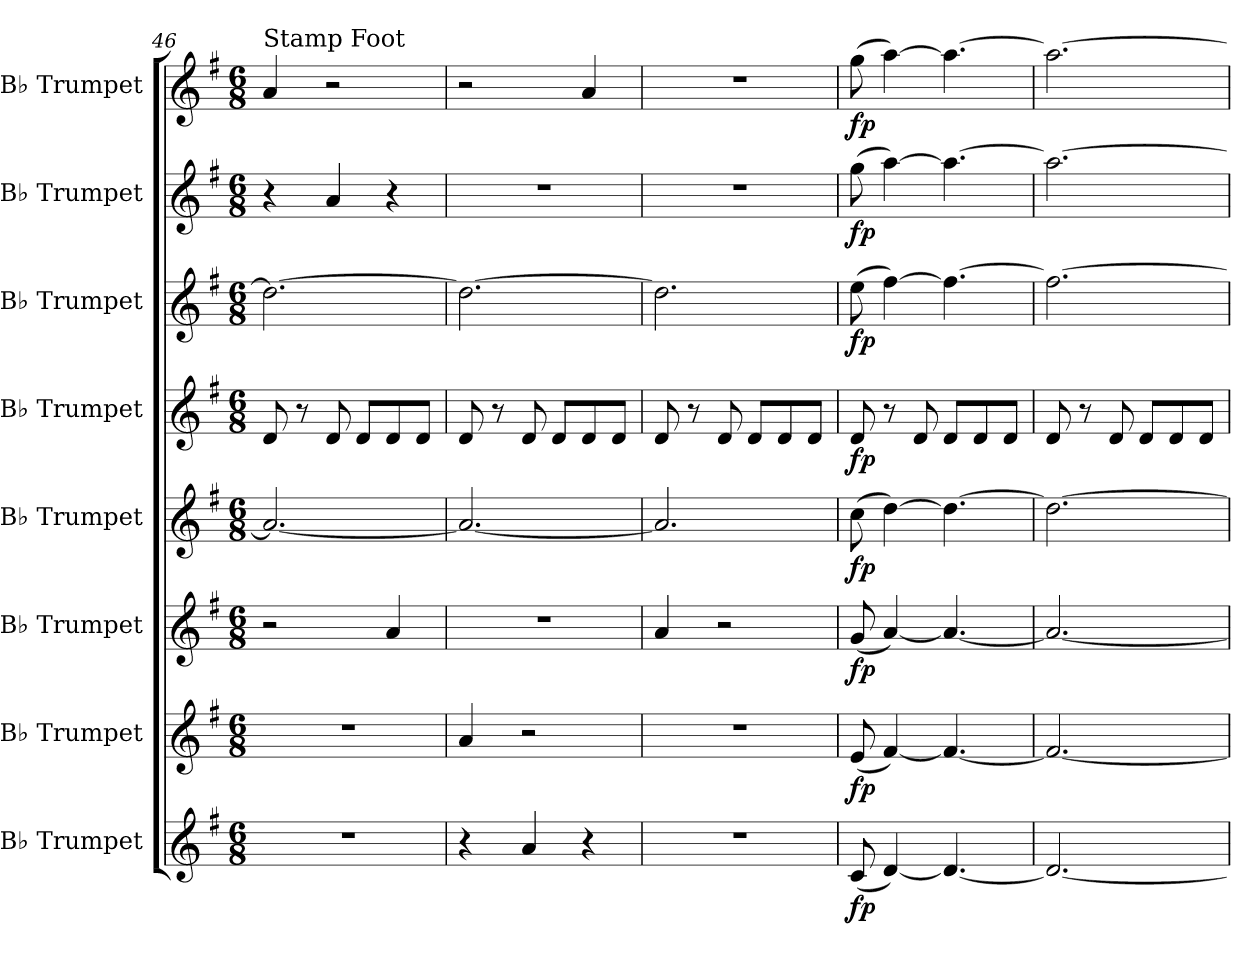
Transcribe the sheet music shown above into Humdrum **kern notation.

**kern	**dynam	**kern	**dynam	**kern	**dynam	**kern	**dynam	**kern	**dynam	**kern	**dynam	**kern	**dynam	**kern	**dynam
*part8	*part8	*part7	*part7	*part6	*part6	*part5	*part5	*part4	*part4	*part3	*part3	*part2	*part2	*part1	*part1
*staff8	*staff8	*staff7	*staff7	*staff6	*staff6	*staff5	*staff5	*staff4	*staff4	*staff3	*staff3	*staff2	*staff2	*staff1	*staff1
*I"B♭ Trumpet	*	*I"B♭ Trumpet	*	*I"B♭ Trumpet	*	*I"B♭ Trumpet	*	*I"B♭ Trumpet	*	*I"B♭ Trumpet	*	*I"B♭ Trumpet	*	*I"B♭ Trumpet	*
*I'B♭ Tpt.	*	*I'B♭ Tpt.	*	*I'B♭ Tpt.	*	*I'B♭ Tpt.	*	*I'B♭ Tpt.	*	*I'B♭ Tpt.	*	*I'B♭ Tpt.	*	*I'B♭ Tpt.	*
!!LO:PB:g=z
*clefG2	*	*clefG2	*	*clefG2	*	*clefG2	*	*clefG2	*	*clefG2	*	*clefG2	*	*clefG2	*
*ITrd1c2	*	*ITrd1c2	*	*ITrd1c2	*	*ITrd1c2	*	*ITrd1c2	*	*ITrd1c2	*	*ITrd1c2	*	*ITrd1c2	*
*k[b-]	*	*k[b-]	*	*k[b-]	*	*k[b-]	*	*k[b-]	*	*k[b-]	*	*k[b-]	*	*k[b-]	*
*M6/8	*	*M6/8	*	*M6/8	*	*M6/8	*	*M6/8	*	*M6/8	*	*M6/8	*	*M6/8	*
=46	=46	=46	=46	=46	=46	=46	=46	=46	=46	=46	=46	=46	=46	=46	=46
!	!	!	!	!	!	!	!	!	!	!	!	!	!	!LO:TX:t=Stamp Foot	!
2.r	.	2.r	.	2r	.	2.g/_	.	8c/	.	2.cc\_	.	4r	.	4g/	.
.	.	.	.	.	.	.	.	8r	.	.	.	.	.	.	.
.	.	.	.	.	.	.	.	8c/	.	.	.	4g/	.	2r	.
.	.	.	.	.	.	.	.	8c/L	.	.	.	.	.	.	.
.	.	.	.	4g/	.	.	.	8c/	.	.	.	4r	.	.	.
.	.	.	.	.	.	.	.	8c/J	.	.	.	.	.	.	.
=47	=47	=47	=47	=47	=47	=47	=47	=47	=47	=47	=47	=47	=47	=47	=47
4r	.	4g/	.	2.r	.	2.g/_	.	8c/	.	2.cc\_	.	2.r	.	2r	.
.	.	.	.	.	.	.	.	8r	.	.	.	.	.	.	.
4g/	.	2r	.	.	.	.	.	8c/	.	.	.	.	.	.	.
.	.	.	.	.	.	.	.	8c/L	.	.	.	.	.	.	.
4r	.	.	.	.	.	.	.	8c/	.	.	.	.	.	4g/	.
.	.	.	.	.	.	.	.	8c/J	.	.	.	.	.	.	.
=48	=48	=48	=48	=48	=48	=48	=48	=48	=48	=48	=48	=48	=48	=48	=48
2.r	.	2.r	.	4g/	.	2.g/]	.	8c/	.	2.cc\]	.	2.r	.	2.r	.
.	.	.	.	.	.	.	.	8r	.	.	.	.	.	.	.
.	.	.	.	2r	.	.	.	8c/	.	.	.	.	.	.	.
.	.	.	.	.	.	.	.	8c/L	.	.	.	.	.	.	.
.	.	.	.	.	.	.	.	8c/	.	.	.	.	.	.	.
.	.	.	.	.	.	.	.	8c/J	.	.	.	.	.	.	.
!!LO:PB:g=z
=49	=49	=49	=49	=49	=49	=49	=49	=49	=49	=49	=49	=49	=49	=49	=49
!	!LO:DY:b	!	!LO:DY:b	!	!LO:DY:b	!	!LO:DY:b	!	!LO:DY:b	!	!LO:DY:b	!	!LO:DY:b	!	!LO:DY:b
(<8B-/	fp	(<8d/	fp	(<8f/	fp	(>8b-\	fp	8c/	fp	(>8dd\	fp	(>8ff\	fp	(>8ff\	fp
[4c/)	.	[4e/)	.	[4g/)	.	[4cc\)	.	8r	.	[4ee\)	.	[4gg\)	.	[4gg\)	.
.	.	.	.	.	.	.	.	8c/	.	.	.	.	.	.	.
4.c/_	.	4.e/_	.	4.g/_	.	4.cc\_	.	8c/L	.	4.ee\_	.	4.gg\_	.	4.gg\_	.
.	.	.	.	.	.	.	.	8c/	.	.	.	.	.	.	.
.	.	.	.	.	.	.	.	8c/J	.	.	.	.	.	.	.
=50	=50	=50	=50	=50	=50	=50	=50	=50	=50	=50	=50	=50	=50	=50	=50
2.c/_	.	2.e/_	.	2.g/_	.	2.cc\_	.	8c/	.	2.ee\_	.	2.gg\_	.	2.gg\_	.
.	.	.	.	.	.	.	.	8r	.	.	.	.	.	.	.
.	.	.	.	.	.	.	.	8c/	.	.	.	.	.	.	.
.	.	.	.	.	.	.	.	8c/L	.	.	.	.	.	.	.
.	.	.	.	.	.	.	.	8c/	.	.	.	.	.	.	.
.	.	.	.	.	.	.	.	8c/J	.	.	.	.	.	.	.
=	=	=	=	=	=	=	=	=	=	=	=	=	=	=	=
*-	*-	*-	*-	*-	*-	*-	*-	*-	*-	*-	*-	*-	*-	*-	*-
